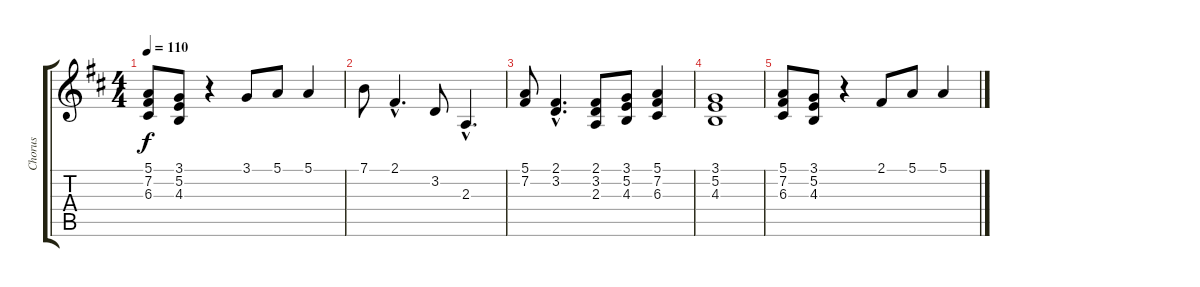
\track ("Chorus" "Chorus") {instrument flute}
\staff {score tabs}
\tuning (E4 B3 G3 D3 A2 E2) {hide}
\ts (4 4)
\tempo 110
\clef g2
\ks d
(5.1 7.2 6.3).8{dy f} (3.1 5.2 4.3).8 r.4 3.1.8 5.1.8 5.1.4 |
7.1.8 2.1{hac}.4{d} 3.2.8 2.3{hac}.4{d} |
(5.1 7.2).8 (2.1{hac} 3.2{hac}).4{d} (2.1 3.2 2.3).8 (3.1 5.2 4.3).8 (5.1 7.2 6.3).4 |
(3.1 5.2 4.3).1 |
(5.1 7.2 6.3).8 (3.1 5.2 4.3).8 r.4 2.1.8 5.1.8 5.1.4
